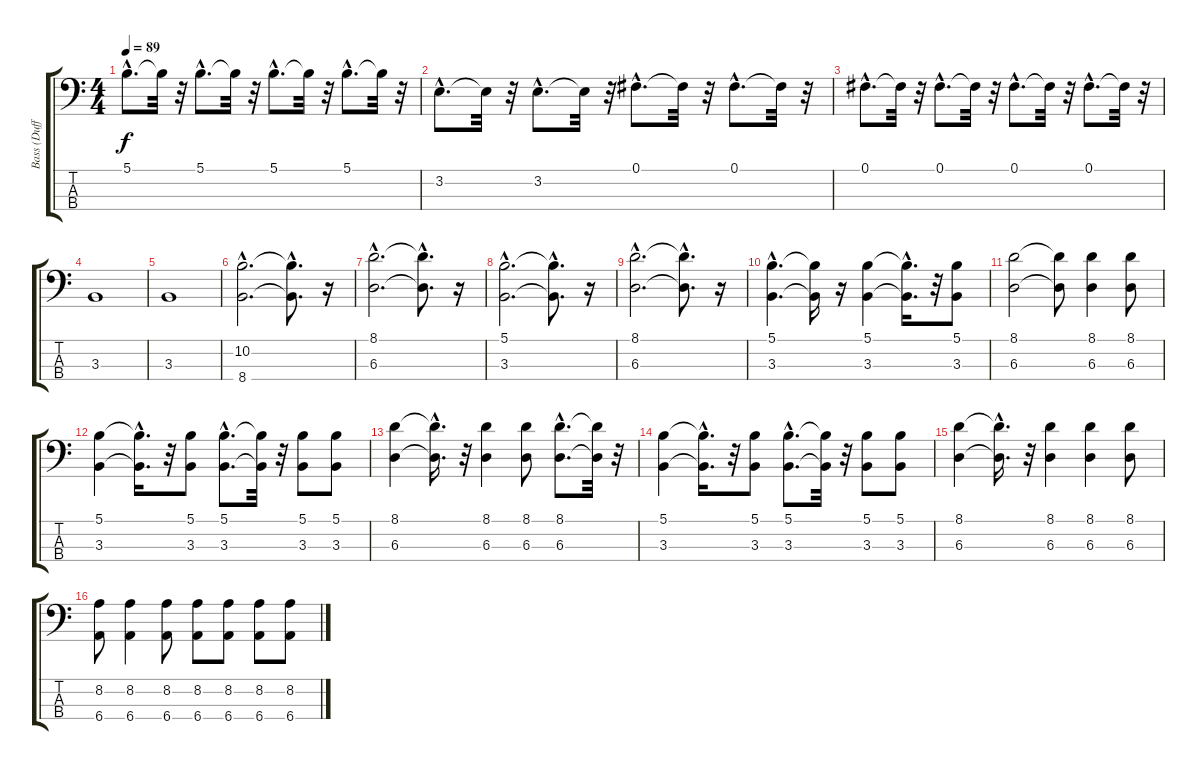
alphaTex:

\track ("Bass (Duff)" "Bass (Duff") {instrument electricbasspick}
\staff {score tabs}
\tuning (Gb2 Db2 Ab1 Eb1) {hide}
\ts (4 4)
\tempo 89
\clef f4
\ks c
5.1{hac}.8{d dy f} 5.1{t}.32 r.32 5.1{hac}.8{d} 5.1{t}.32 r.32 5.1{hac}.8{d} 5.1{t}.32 r.32 5.1{hac}.8{d} 5.1{t}.32 r.32 |
3.2{hac}.8{d} 3.2{t}.32 r.32 3.2{hac}.8{d} 3.2{t}.32 r.32 0.1{hac}.8{d} 0.1{t}.32 r.32 0.1{hac}.8{d} 0.1{t}.32 r.32 |
0.1{hac}.8{d} 0.1{t}.32 r.32 0.1{hac}.8{d} 0.1{t}.32 r.32 0.1{hac}.8{d} 0.1{t}.32 r.32 0.1{hac}.8{d} 0.1{t}.32 r.32 |
3.3.1 |
3.3.1 |
(10.2{hac} 8.4{hac}).2{d} (10.2{hac t} 8.4{hac t}).8{d} r.16 |
(8.1{hac} 6.3{hac}).2{d} (8.1{hac t} 6.3{hac t}).8{d} r.16 |
(5.1{hac} 3.3{hac}).2{d} (5.1{hac t} 3.3{hac t}).8{d} r.16 |
(8.1{hac} 6.3{hac}).2{d} (8.1{hac t} 6.3{hac t}).8{d} r.16 |
(5.1{hac} 3.3{hac}).4{d} (5.1{t} 3.3{t}).16 r.16 (5.1 3.3).4 (5.1{hac t} 3.3{hac t}).16{d} r.32 (5.1 3.3).8 |
(8.1 6.3).2 (8.1{t} 6.3{t}).8 (8.1 6.3).4 (8.1 6.3).8 |
(5.1 3.3).4 (5.1{hac t} 3.3{hac t}).16{d} r.32 (5.1 3.3).8 (5.1{hac} 3.3{hac}).8{d} (5.1{t} 3.3{t}).32 r.32 (5.1 3.3).8 (5.1 3.3).8 |
(8.1 6.3).4 (8.1{hac t} 6.3{hac t}).16{d} r.32 (8.1 6.3).4 (8.1 6.3).8 (8.1{hac} 6.3{hac}).8{d} (8.1{t} 6.3{t}).32 r.32 |
(5.1 3.3).4 (5.1{hac t} 3.3{hac t}).16{d} r.32 (5.1 3.3).8 (5.1{hac} 3.3{hac}).8{d} (5.1{t} 3.3{t}).32 r.32 (5.1 3.3).8 (5.1 3.3).8 |
(8.1 6.3).4 (8.1{hac t} 6.3{hac t}).16{d} r.32 (8.1 6.3).4 (8.1 6.3).4 (8.1 6.3).8 |
(8.2 6.4).8 (8.2 6.4).4 (8.2 6.4).8 (8.2 6.4).8 (8.2 6.4).8 (8.2 6.4).8 (8.2 6.4).8
